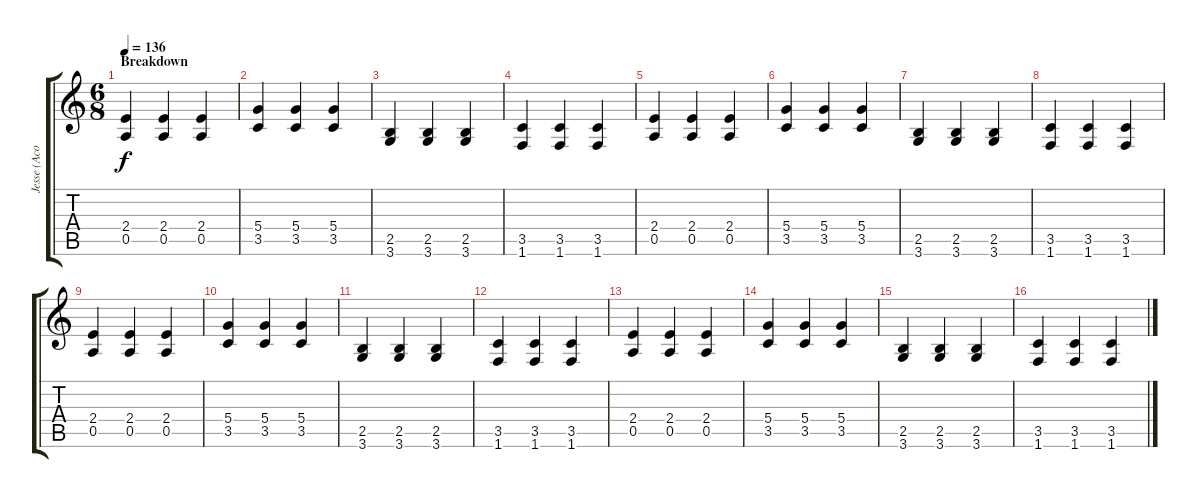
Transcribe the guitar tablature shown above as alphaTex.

\track ("Jesse (Acoustic)" "Jesse (Aco") {instrument acousticguitarsteel}
\staff {score tabs}
\tuning (E4 B3 G3 D3 A2 E2) {hide}
\ts (6 8)
\section ("" "Breakdown")
\tempo 136
\clef g2
\ks c
(2.4 0.5).4{dy f} (2.4 0.5).4 (2.4 0.5).4 |
(5.4 3.5).4 (5.4 3.5).4 (5.4 3.5).4 |
(2.5 3.6).4 (2.5 3.6).4 (2.5 3.6).4 |
(3.5 1.6).4 (3.5 1.6).4 (3.5 1.6).4 |
(2.4 0.5).4 (2.4 0.5).4 (2.4 0.5).4 |
(5.4 3.5).4 (5.4 3.5).4 (5.4 3.5).4 |
(2.5 3.6).4 (2.5 3.6).4 (2.5 3.6).4 |
(3.5 1.6).4 (3.5 1.6).4 (3.5 1.6).4 |
(2.4 0.5).4 (2.4 0.5).4 (2.4 0.5).4 |
(5.4 3.5).4 (5.4 3.5).4 (5.4 3.5).4 |
(2.5 3.6).4 (2.5 3.6).4 (2.5 3.6).4 |
(3.5 1.6).4 (3.5 1.6).4 (3.5 1.6).4 |
(2.4 0.5).4 (2.4 0.5).4 (2.4 0.5).4 |
(5.4 3.5).4 (5.4 3.5).4 (5.4 3.5).4 |
(2.5 3.6).4 (2.5 3.6).4 (2.5 3.6).4 |
(3.5 1.6).4 (3.5 1.6).4 (3.5 1.6).4
